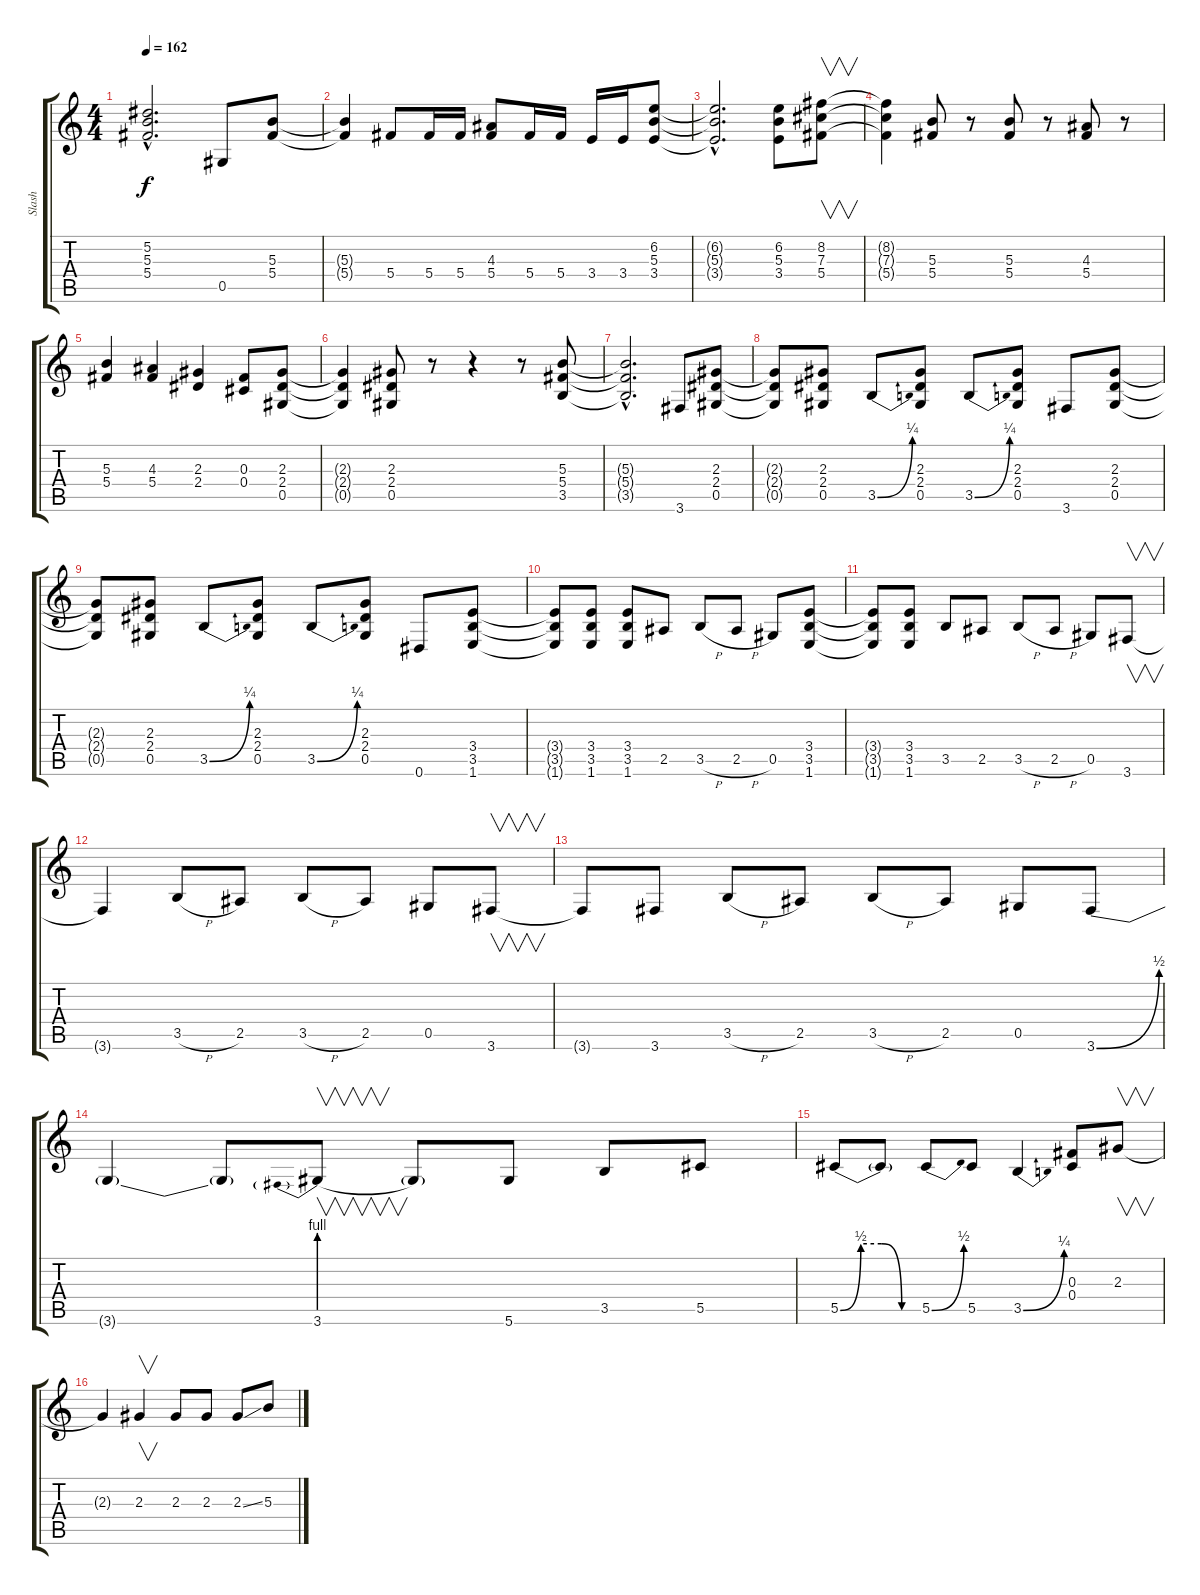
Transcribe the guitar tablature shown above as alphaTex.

\track ("Slash" "Slash") {instrument overdrivenguitar}
\staff {score tabs}
\tuning (Eb4 Bb3 Gb3 Db3 Ab2 Eb2) {hide}
\ts (4 4)
\tempo 162
\clef g2
\ks c
(5.2{hac t} 5.3{hac t} 5.4{hac t}).2{d dy f} 0.5.8 (5.3 5.4).8 |
(5.3{t} 5.4{t}).4 5.4.8 5.4.16 5.4.16 (4.3 5.4).8 5.4.16 5.4.16 3.4.16 3.4.16 (6.2 5.3 3.4).8 |
(6.2{hac t} 5.3{hac t} 3.4{hac t}).2{d} (6.2 5.3 3.4).8 (8.2 7.3 5.4).8{v} |
(8.2{t} 7.3{t} 5.4{t}).4 (5.3 5.4).8 r.8 (5.3 5.4).8 r.8 (4.3 5.4).8 r.8 |
(5.3 5.4).4 (4.3 5.4).4 (2.3 2.4).4 (0.3 0.4).8 (2.3 2.4 0.5).8 |
(2.3{t} 2.4{t} 0.5{t}).4 (2.3 2.4 0.5).8 r.8 r.4 r.8 (5.3 5.4 3.5).8 |
(5.3{hac t} 5.4{hac t} 3.5{hac t}).2{d} 3.6.8 (2.3 2.4 0.5).8 |
(2.3{t} 2.4{t} 0.5{t}).8 (2.3 2.4 0.5).8 3.5{be (bend 0 0 60 1)}.8 (2.3 2.4 0.5).8 3.5{be (bend 0 0 60 1)}.8 (2.3 2.4 0.5).8 3.6.8 (2.3 2.4 0.5).8 |
(2.3{t} 2.4{t} 0.5{t}).8 (2.3 2.4 0.5).8 3.5{be (bend 0 0 60 1)}.8 (2.3 2.4 0.5).8 3.5{be (bend 0 0 60 1)}.8 (2.3 2.4 0.5).8 0.6.8 (3.4 3.5 1.6).8 |
(3.4{t} 3.5{t} 1.6{t}).8 (3.4 3.5 1.6).8 (3.4 3.5 1.6).8 2.5.8 3.5{h}.8 2.5{h}.8 0.5.8 (3.4 3.5 1.6).8 |
(3.4{t} 3.5{t} 1.6{t}).8 (3.4 3.5 1.6).8 3.5.8 2.5.8 3.5{h}.8 2.5{h}.8 0.5.8 3.6.8{v} |
3.6{t}.4 3.5{h}.8 2.5.8 3.5{h}.8 2.5.8 0.5.8 3.6.8{v} |
3.6{t}.8 3.6.8 3.5{h}.8 2.5.8 3.5{h}.8 2.5.8 0.5.8 3.6{be (bend 0 0 60 2)}.8 |
3.6{t}.4 3.6{t}.8 3.6{be (prebend 0 4 60 4)}.8{v} 3.6{t}.8 5.6.8 3.5.8 5.5.8 |
5.5{be (custom 0 0 15 2 30 2 45 0 60 0)}.8 5.5{t}.8 5.5{be (bend 0 0 60 2)}.8 5.5.8 3.5{be (bend 0 0 60 1)}.4 (0.3 0.4).8 2.3.8{v} |
2.3{t}.4 2.3.4{v} 2.3.8 2.3.8 2.3{ss}.8 5.3.8
